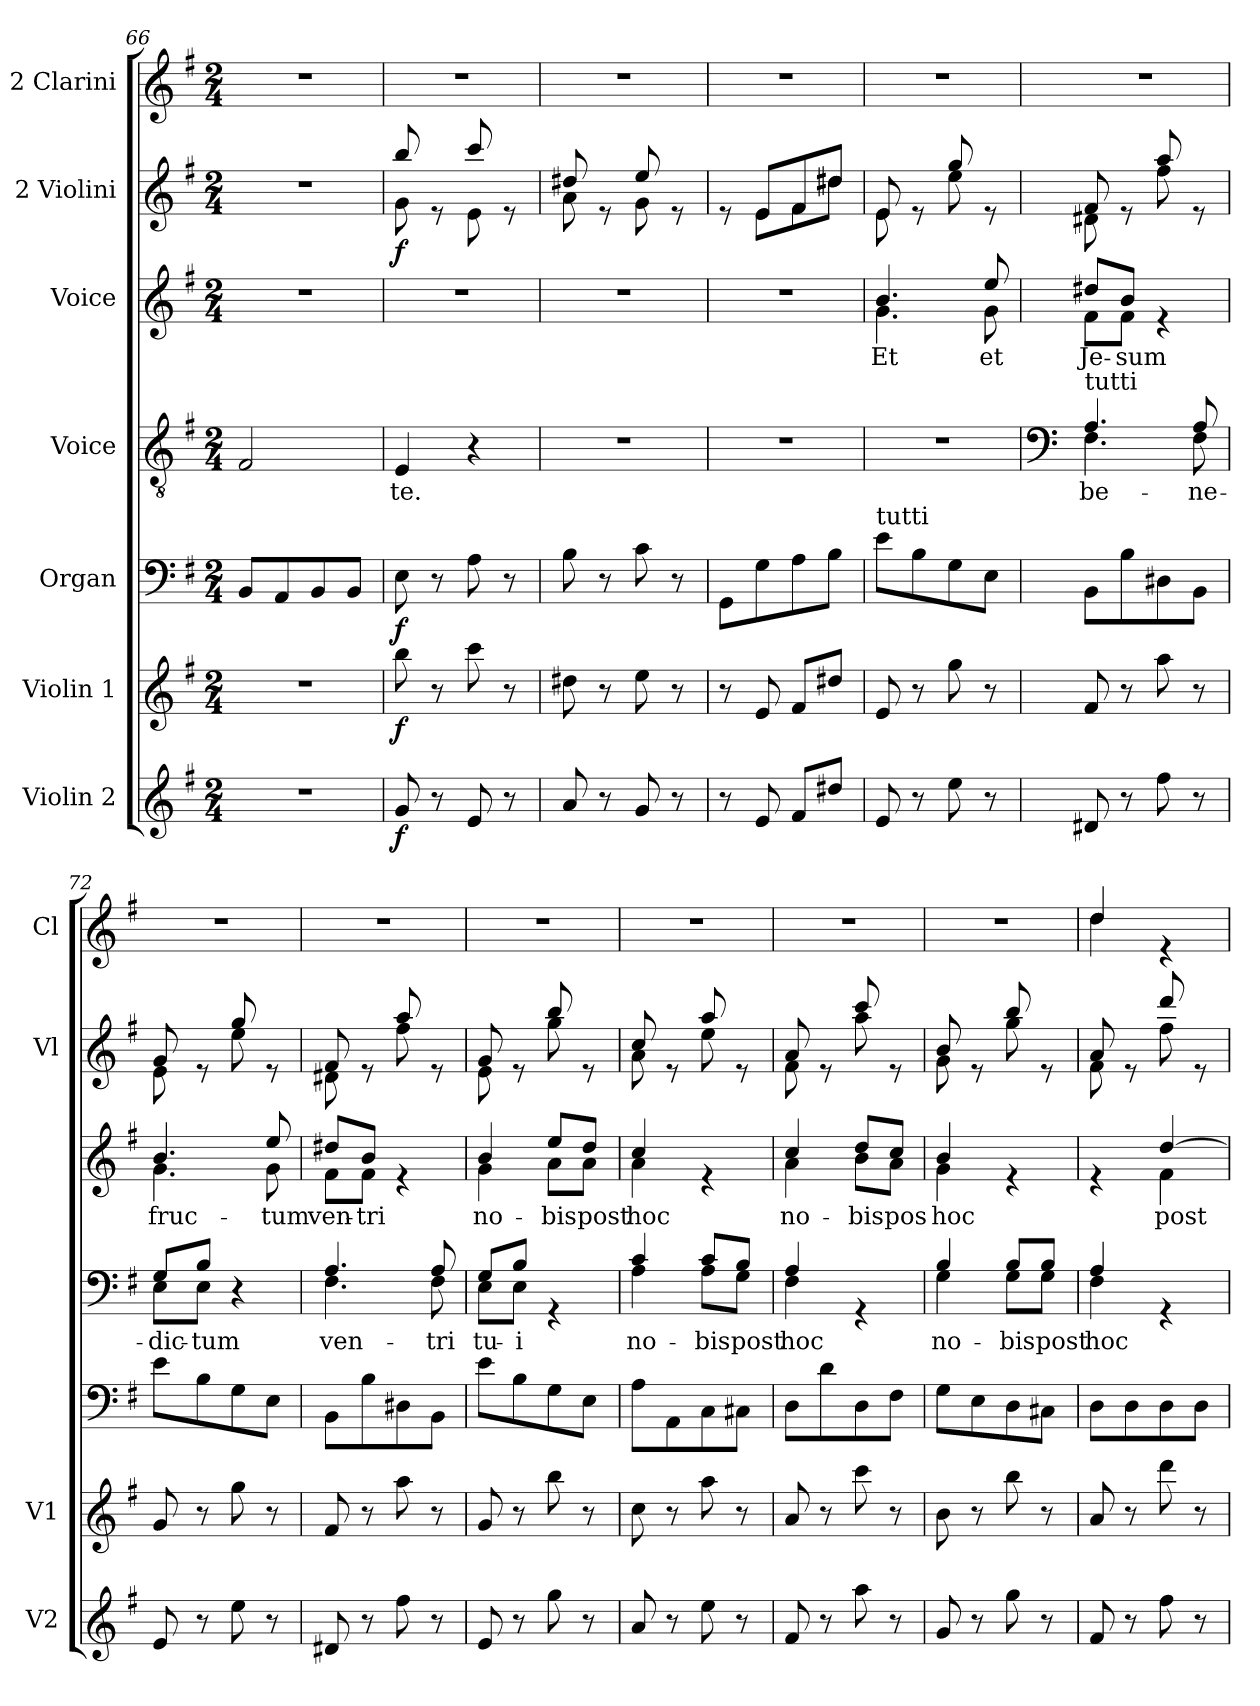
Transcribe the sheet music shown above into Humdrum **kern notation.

**kern	**dynam	**kern	**dynam	**kern	**dynam	**kern	**text	**kern	**text	**kern	**dynam	**kern
*part7	*part7	*part6	*part6	*part5	*part5	*part4	*part4	*part3	*part3	*part2	*part2	*part1
*staff7	*staff7	*staff6	*staff6	*staff5	*staff5	*staff4	*staff4	*staff3	*staff3	*staff2	*staff2	*staff1
*I"Violin 2	*	*I"Violin 1	*	*I"Organ	*	*I"Voice	*	*I"Voice	*	*I"2 Violini	*	*I"2 Clarini
*I'V2	*	*I'V1	*	*	*	*	*	*	*	*I'Vl	*	*I'Cl
*clefG2	*	*clefG2	*	*clefF4	*	*clefGv2	*	*clefG2	*	*clefG2	*	*clefG2
*k[f#]	*	*k[f#]	*	*k[f#]	*	*k[f#]	*	*k[f#]	*	*k[f#]	*	*k[f#]
*M2/4	*	*M2/4	*	*M2/4	*	*M2/4	*	*M2/4	*	*M2/4	*	*M2/4
=66	=66	=66	=66	=66	=66	=66	=66	=66	=66	=66	=66	=66
2r	.	2r	.	8BB/L	.	2F#/	.	2r	.	2r	.	2r
.	.	.	.	8AA/	.	.	.	.	.	.	.	.
.	.	.	.	8BB/	.	.	.	.	.	.	.	.
.	.	.	.	8BB/J	.	.	.	.	.	.	.	.
=67	=67	=67	=67	=67	=67	=67	=67	=67	=67	=67	=67	=67
!	!LO:DY:b	!	!LO:DY:b	!	!LO:DY:b	!	!LO:LY:b	!	!	!	!LO:DY:b	!
*	*	*	*	*	*	*	*	*	*	*^	*	*
8g/	f	8bb\	f	8E\	f	4E/	-te.	2r	.	8bb/	8g\	f	2r
8r	.	8r	.	8r	.	.	.	.	.	8re	8ryy	.	.
8e/	.	8ccc\	.	8A\	.	4r	.	.	.	8ccc/	8e\	.	.
8r	.	8r	.	8r	.	.	.	.	.	8re	8ryy	.	.
=68	=68	=68	=68	=68	=68	=68	=68	=68	=68	=68	=68	=68	=68
8a/	.	8dd#X\	.	8B\	.	2r	.	2r	.	8dd#X/	8a\	.	2r
8r	.	8r	.	8r	.	.	.	.	.	8re	8ryy	.	.
8g/	.	8ee\	.	8c\	.	.	.	.	.	8ee/	8g\	.	.
8r	.	8r	.	8r	.	.	.	.	.	8re	8ryy	.	.
=69	=69	=69	=69	=69	=69	=69	=69	=69	=69	=69	=69	=69	=69
8r	.	8r	.	8GG\L	.	2r	.	2r	.	8re	8ryy	.	2r
8e/	.	8e/	.	8G\	.	.	.	.	.	8e/L	8e\L	.	.
8f#/L	.	8f#/L	.	8A\	.	.	.	.	.	8f#/	8f#\	.	.
8dd#X/J	.	8dd#X/J	.	8B\J	.	.	.	.	.	8dd#X/J	8dd#\J	.	.
=70	=70	=70	=70	=70	=70	=70	=70	=70	=70	=70	=70	=70	=70
*	*	*	*	*	*	*	*	*^	*	*	*	*	*
!	!	!	!	!LO:TX:a:t=tutti	!	!	!	!	!	!	!	!	!	!
!	!	!	!	!	!	!	!	!	!	!LO:LY:b	!	!	!	!
8e/	.	8e/	.	8e\L	.	2r	.	4.b/	4.g\	Et	8e/	8e\	.	2r
8r	.	8r	.	8B\	.	.	.	.	.	.	8re	8ryy	.	.
8ee\	.	8gg\	.	8G\	.	.	.	.	.	.	8gg/	8ee\	.	.
!	!	!	!	!	!	!	!	!	!	!LO:LY:b	!	!	!	!
8r	.	8r	.	8E\J	.	.	.	8ee/	8g\	et	8re	8ryy	.	.
=71	=71	=71	=71	=71	=71	=71	=71	=71	=71	=71	=71	=71	=71	=71
*	*	*	*	*	*	*clefF4	*	*	*	*	*	*	*	*
*	*	*	*	*	*	*^	*	*	*	*	*	*	*	*
!	!	!	!	!	!	!LO:TX:a:t=tutti	!	!	!	!	!	!	!	!	!
!	!	!	!	!	!	!	!	!LO:LY:b	!	!	!LO:LY:b	!	!	!	!
8d#X/	.	8f#/	.	8BB\L	.	4.A/	4.F#\	be-	8dd#X/L	8f#\L	Je-	8f#/	8d#X\	.	2r
!	!	!	!	!	!	!	!	!	!	!	!LO:LY:b	!	!	!	!
8r	.	8r	.	8B\	.	.	.	.	8b/J	8f#\J	-sum	8re	8ryy	.	.
8ff#\	.	8aa\	.	8D#X\	.	.	.	.	4re	4ryy	.	8aa/	8ff#\	.	.
!	!	!	!	!	!	!	!	!LO:LY:b	!	!	!	!	!	!	!
8r	.	8r	.	8BB\J	.	8A/	8F#\	-ne-	.	.	.	8re	8ryy	.	.
=72	=72	=72	=72	=72	=72	=72	=72	=72	=72	=72	=72	=72	=72	=72	=72
!	!	!	!	!	!	!	!	!LO:LY:b	!	!	!LO:LY:b	!	!	!	!
8e/	.	8g/	.	8e\L	.	8G/L	8E\L	-dic-	4.b/	4.g\	fruc-	8g/	8e\	.	2r
!	!	!	!	!	!	!	!	!LO:LY:b	!	!	!	!	!	!	!
8r	.	8r	.	8B\	.	8B/J	8E\J	-tum	.	.	.	8re	8ryy	.	.
8ee\	.	8gg\	.	8G\	.	4r	4ryy	.	.	.	.	8gg/	8ee\	.	.
!	!	!	!	!	!	!	!	!	!	!	!LO:LY:b	!	!	!	!
8r	.	8r	.	8E\J	.	.	.	.	8ee/	8g\	-tum	8re	8ryy	.	.
!!LO:LB:g=z
=73	=73	=73	=73	=73	=73	=73	=73	=73	=73	=73	=73	=73	=73	=73	=73
!	!	!	!	!	!	!	!	!LO:LY:b	!	!	!LO:LY:b	!	!	!	!
8d#X/	.	8f#/	.	8BB\L	.	4.A/	4.F#\	ven-	8dd#X/L	8f#\L	ven-	8f#/	8d#X\	.	2r
!	!	!	!	!	!	!	!	!	!	!	!LO:LY:b	!	!	!	!
8r	.	8r	.	8B\	.	.	.	.	8b/J	8f#\J	-tri	8re	8ryy	.	.
8ff#\	.	8aa\	.	8D#X\	.	.	.	.	4re	4ryy	.	8aa/	8ff#\	.	.
!	!	!	!	!	!	!	!	!LO:LY:b	!	!	!	!	!	!	!
8r	.	8r	.	8BB\J	.	8A/	8F#\	-tri	.	.	.	8re	8ryy	.	.
=74	=74	=74	=74	=74	=74	=74	=74	=74	=74	=74	=74	=74	=74	=74	=74
!	!	!	!	!	!	!	!	!LO:LY:b	!	!	!LO:LY:b	!	!	!	!
8e/	.	8g/	.	8e\L	.	8G/L	8E\L	tu-	4b/	4g\	no-	8g/	8e\	.	2r
!	!	!	!	!	!	!	!	!LO:LY:b	!	!	!	!	!	!	!
8r	.	8r	.	8B\	.	8B/J	8E\J	-i	.	.	.	8re	8ryy	.	.
!	!	!	!	!	!	!	!	!	!	!	!LO:LY:b	!	!	!	!
8gg\	.	8bb\	.	8G\	.	4rGG	4ryy	.	8ee/L	8a\L	-bis	8bb/	8gg\	.	.
!	!	!	!	!	!	!	!	!	!	!	!LO:LY:b	!	!	!	!
8r	.	8r	.	8E\J	.	.	.	.	8dd/J	8a\J	post	8re	8ryy	.	.
=75	=75	=75	=75	=75	=75	=75	=75	=75	=75	=75	=75	=75	=75	=75	=75
!	!	!	!	!	!	!	!	!LO:LY:b	!	!	!LO:LY:b	!	!	!	!
8a/	.	8cc\	.	8A\L	.	4c/	4A\	no-	4cc/	4a\	hoc	8cc/	8a\	.	2r
8r	.	8r	.	8AA\	.	.	.	.	.	.	.	8re	8ryy	.	.
!	!	!	!	!	!	!	!	!LO:LY:b	!	!	!	!	!	!	!
8ee\	.	8aa\	.	8C\	.	8c/L	8A\L	-bis	4re	4ryy	.	8aa/	8ee\	.	.
!	!	!	!	!	!	!	!	!LO:LY:b	!	!	!	!	!	!	!
8r	.	8r	.	8C#X\J	.	8B/J	8G\J	post	.	.	.	8re	8ryy	.	.
=76	=76	=76	=76	=76	=76	=76	=76	=76	=76	=76	=76	=76	=76	=76	=76
!	!	!	!	!	!	!	!	!LO:LY:b	!	!	!LO:LY:b	!	!	!	!
8f#/	.	8a/	.	8D\L	.	4A/	4F#\	hoc	4cc/	4a\	no-	8a/	8f#\	.	2r
8r	.	8r	.	8d\	.	.	.	.	.	.	.	8re	8ryy	.	.
!	!	!	!	!	!	!	!	!	!	!	!LO:LY:b	!	!	!	!
8aa\	.	8ccc\	.	8D\	.	4rGG	4ryy	.	8dd/L	8b\L	-bis	8ccc/	8aa\	.	.
!	!	!	!	!	!	!	!	!	!	!	!LO:LY:b	!	!	!	!
8r	.	8r	.	8F#\J	.	.	.	.	8cc/J	8a\J	pos	8re	8ryy	.	.
=77	=77	=77	=77	=77	=77	=77	=77	=77	=77	=77	=77	=77	=77	=77	=77
!	!	!	!	!	!	!	!	!LO:LY:b	!	!	!LO:LY:b	!	!	!	!
8g/	.	8b\	.	8G\L	.	4B/	4G\	no-	4b/	4g\	hoc	8b/	8g\	.	2r
8r	.	8r	.	8E\	.	.	.	.	.	.	.	8re	8ryy	.	.
!	!	!	!	!	!	!	!	!LO:LY:b	!	!	!	!	!	!	!
8gg\	.	8bb\	.	8D\	.	8B/L	8G\L	-bis	4re	4ryy	.	8bb/	8gg\	.	.
!	!	!	!	!	!	!	!	!LO:LY:b	!	!	!	!	!	!	!
8r	.	8r	.	8C#X\J	.	8B/J	8G\J	post	.	.	.	8re	8ryy	.	.
=78	=78	=78	=78	=78	=78	=78	=78	=78	=78	=78	=78	=78	=78	=78	=78
!	!	!	!	!	!	!	!	!LO:LY:b	!	!	!	!	!	!	!
*	*	*	*	*	*	*	*	*	*	*	*	*	*	*	*^
8f#/	.	8a/	.	8D\L	.	4A/	4F#\	hoc	4re	4ryy	.	8a/	8f#\	.	4dd/	4dd\
8r	.	8r	.	8D\	.	.	.	.	.	.	.	8re	8ryy	.	.	.
!	!	!	!	!	!	!	!	!	!	!	!LO:LY:b	!	!	!	!	!
8ff#\	.	8ddd\	.	8D\	.	4rGG	4ryy	.	[4dd/	4f#\	post	8ddd/	8ff#\	.	4re	4ryy
8r	.	8r	.	8D\J	.	.	.	.	.	.	.	8re	8ryy	.	.	.
*	*	*	*	*	*	*v	*v	*	*	*	*	*v	*v	*	*v	*v
*	*	*	*	*	*	*	*	*v	*v	*	*	*	*
=	=	=	=	=	=	=	=	=	=	=	=	=
*-	*-	*-	*-	*-	*-	*-	*-	*-	*-	*-	*-	*-
